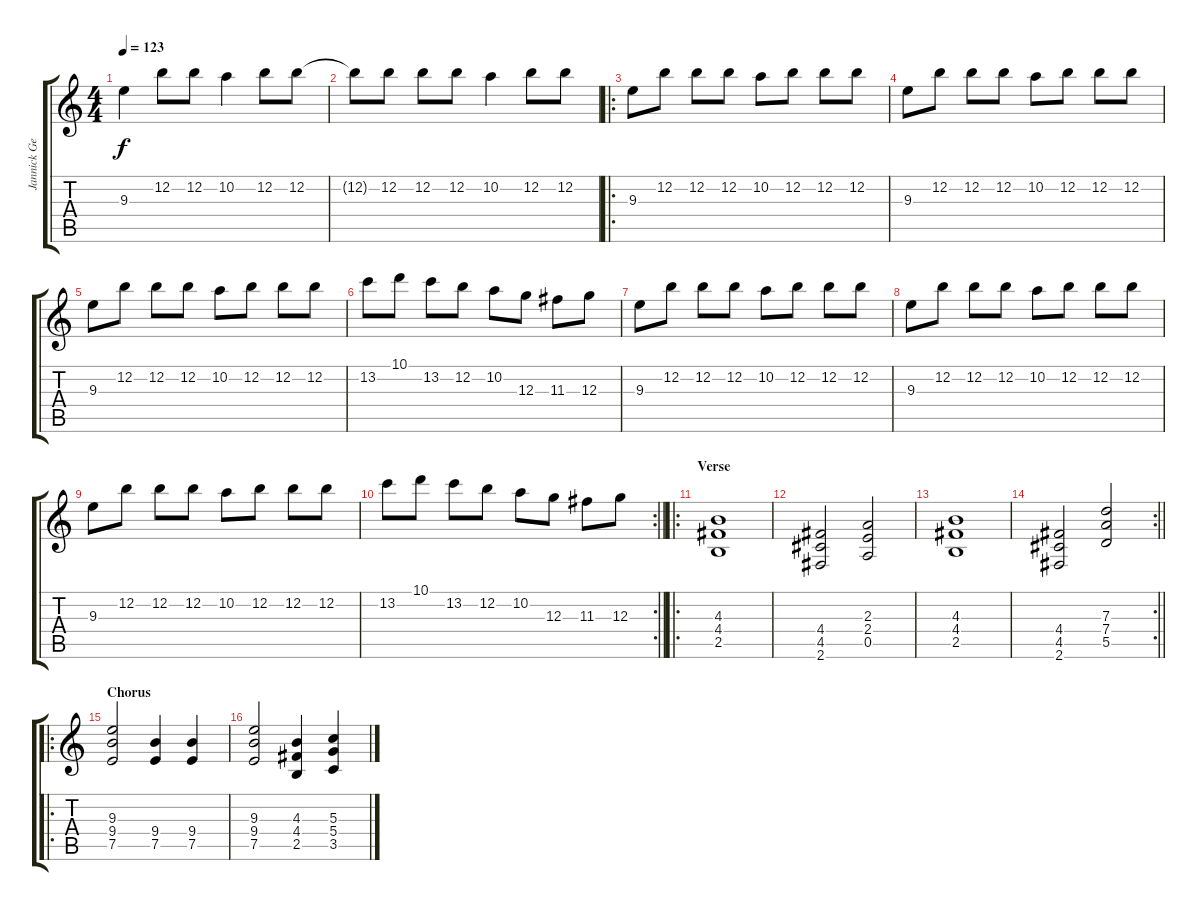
\track ("Jannick Gers" "Jannick Ge") {instrument distortionguitar}
\staff {score tabs}
\tuning (E4 B3 G3 D3 A2 E2) {hide}
\ts (4 4)
\tempo 123
\clef g2
\ks c
9.3.4{dy f} 12.2.8 12.2.8 10.2.4 12.2.8 12.2.8 |
12.2{t}.8 12.2.8 12.2.8 12.2.8 10.2.4 12.2.8 12.2.8 |
\ro
9.3.8 12.2.8 12.2.8 12.2.8 10.2.8 12.2.8 12.2.8 12.2.8 |
9.3.8 12.2.8 12.2.8 12.2.8 10.2.8 12.2.8 12.2.8 12.2.8 |
9.3.8 12.2.8 12.2.8 12.2.8 10.2.8 12.2.8 12.2.8 12.2.8 |
13.2.8 10.1.8 13.2.8 12.2.8 10.2.8 12.3.8 11.3.8 12.3.8 |
9.3.8 12.2.8 12.2.8 12.2.8 10.2.8 12.2.8 12.2.8 12.2.8 |
9.3.8 12.2.8 12.2.8 12.2.8 10.2.8 12.2.8 12.2.8 12.2.8 |
9.3.8 12.2.8 12.2.8 12.2.8 10.2.8 12.2.8 12.2.8 12.2.8 |
\rc 2
\barLineRight lightlight
13.2.8 10.1.8 13.2.8 12.2.8 10.2.8 12.3.8 11.3.8 12.3.8 |
\ro
\section ("" "Verse")
(4.3 4.4 2.5).1{volume 11} |
(4.4 4.5 2.6).2 (2.3 2.4 0.5).2 |
(4.3 4.4 2.5).1 |
\rc 2
\barLineRight lightlight
(4.4 4.5 2.6).2 (7.3 7.4 5.5).2 |
\ro
\section ("" "Chorus")
(9.3 9.4 7.5).2 (9.4 7.5).4 (9.4 7.5).4 |
(9.3 9.4 7.5).2 (4.3 4.4 2.5).4 (5.3 5.4 3.5).4
